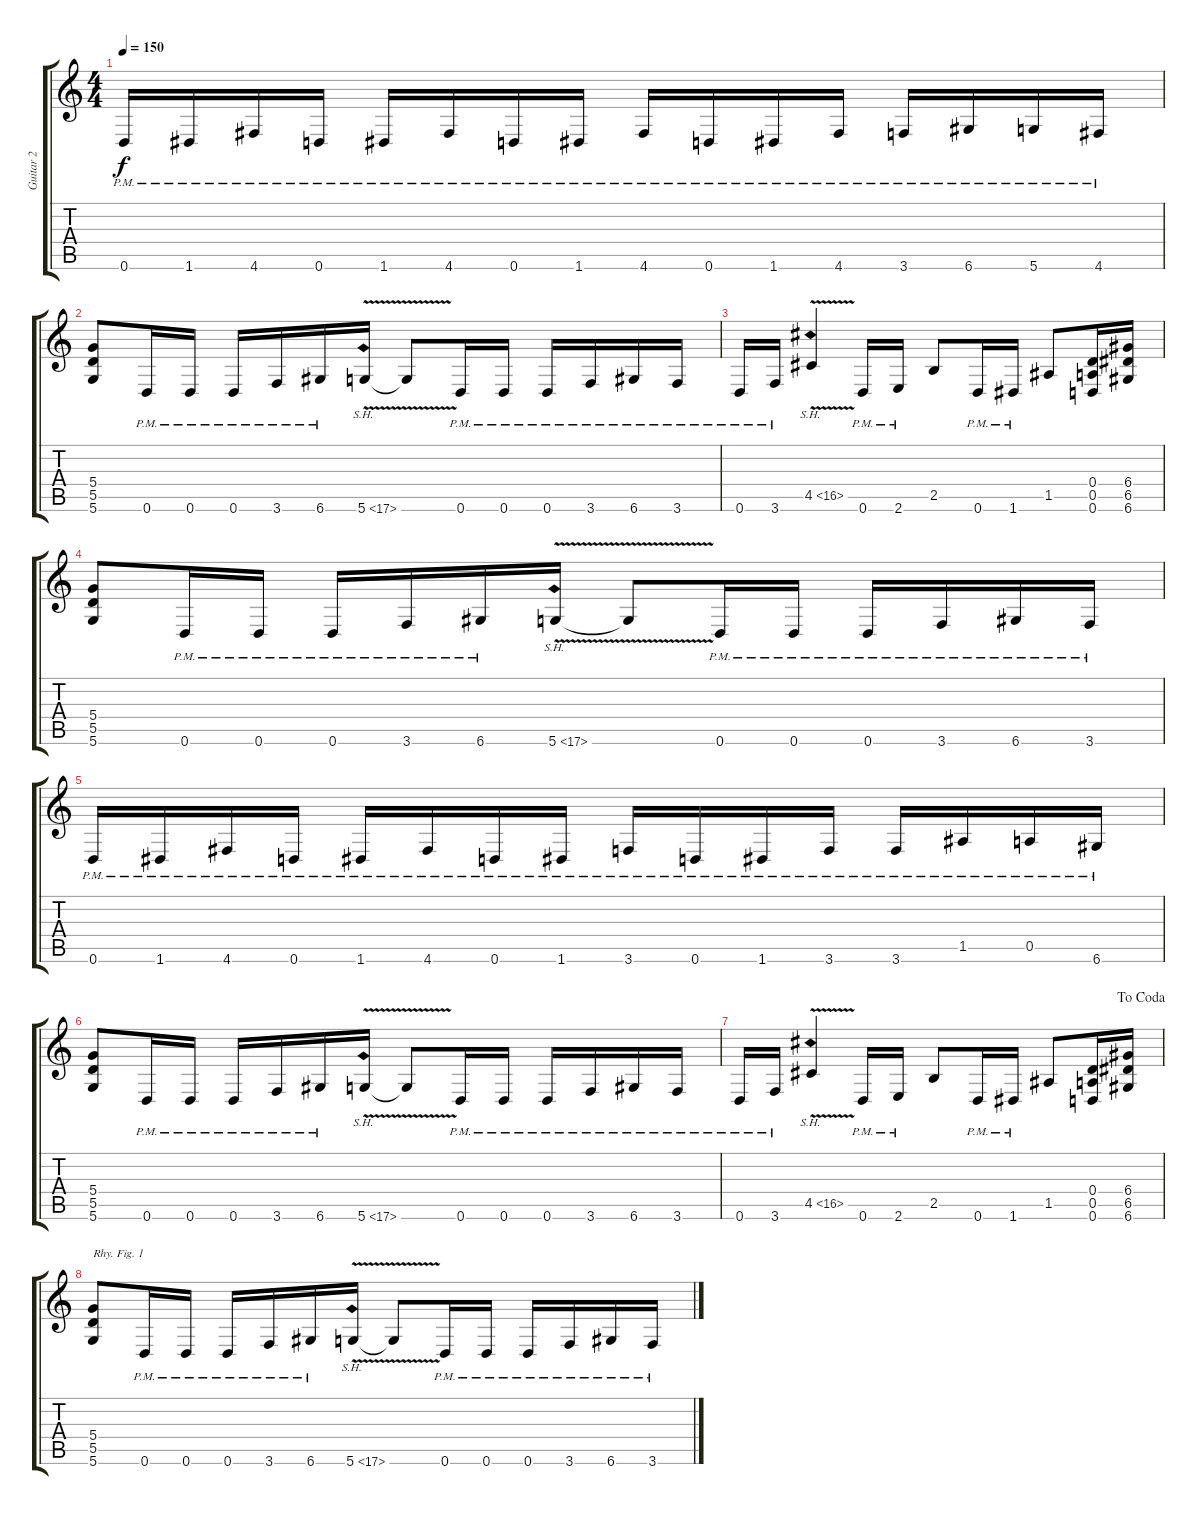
\track ("Guitar 2" "Guitar 2") {instrument distortionguitar}
\staff {score tabs}
\tuning (E4 B3 G3 D3 A2 D2) {hide}
\ts (4 4)
\tempo 150
\clef g2
\ks c
0.6{pm}.16{dy f} 1.6{pm}.16 4.6{pm}.16 0.6{pm}.16 1.6{pm}.16 4.6{pm}.16 0.6{pm}.16 1.6{pm}.16 4.6{pm}.16 0.6{pm}.16 1.6{pm}.16 4.6{pm}.16 3.6{pm}.16 6.6{pm}.16 5.6{pm}.16 4.6{pm}.16 |
(5.4 5.5 5.6).8 0.6{pm}.16 0.6{pm}.16 0.6{pm}.16 3.6{pm}.16 6.6{pm}.16 5.6{sh 12 v}.16 5.6{t}.8 0.6{pm}.16 0.6{pm}.16 0.6{pm}.16 3.6{pm}.16 6.6{pm}.16 3.6{pm}.16 |
0.6{pm}.16 3.6{pm}.16 4.5{sh 12 v}.4 0.6{pm}.16 2.6{pm}.16 2.5.8 0.6{pm}.16 1.6{pm}.16 1.5.8 (0.4 0.5 0.6).16 (6.4 6.5 6.6).16 |
(5.4 5.5 5.6).8 0.6{pm}.16 0.6{pm}.16 0.6{pm}.16 3.6{pm}.16 6.6{pm}.16 5.6{sh 12 v}.16 5.6{t}.8 0.6{pm}.16 0.6{pm}.16 0.6{pm}.16 3.6{pm}.16 6.6{pm}.16 3.6{pm}.16 |
0.6{pm}.16 1.6{pm}.16 4.6{pm}.16 0.6{pm}.16 1.6{pm}.16 4.6{pm}.16 0.6{pm}.16 1.6{pm}.16 3.6{pm}.16 0.6{pm}.16 1.6{pm}.16 3.6{pm}.16 3.6{pm}.16 1.5{pm}.16 0.5{pm}.16 6.6{pm}.16 |
(5.4 5.5 5.6).8 0.6{pm}.16 0.6{pm}.16 0.6{pm}.16 3.6{pm}.16 6.6{pm}.16 5.6{sh 12 v}.16 5.6{t}.8 0.6{pm}.16 0.6{pm}.16 0.6{pm}.16 3.6{pm}.16 6.6{pm}.16 3.6{pm}.16 |
\jump dacoda
0.6{pm}.16 3.6{pm}.16 4.5{sh 12 v}.4 0.6{pm}.16 2.6{pm}.16 2.5.8 0.6{pm}.16 1.6{pm}.16 1.5.8 (0.4 0.5 0.6).16 (6.4 6.5 6.6).16 |
(5.4 5.5 5.6).8{txt "Rhy. Fig. 1"} 0.6{pm}.16 0.6{pm}.16 0.6{pm}.16 3.6{pm}.16 6.6{pm}.16 5.6{sh 12 v}.16 5.6{t}.8 0.6{pm}.16 0.6{pm}.16 0.6{pm}.16 3.6{pm}.16 6.6{pm}.16 3.6{pm}.16
